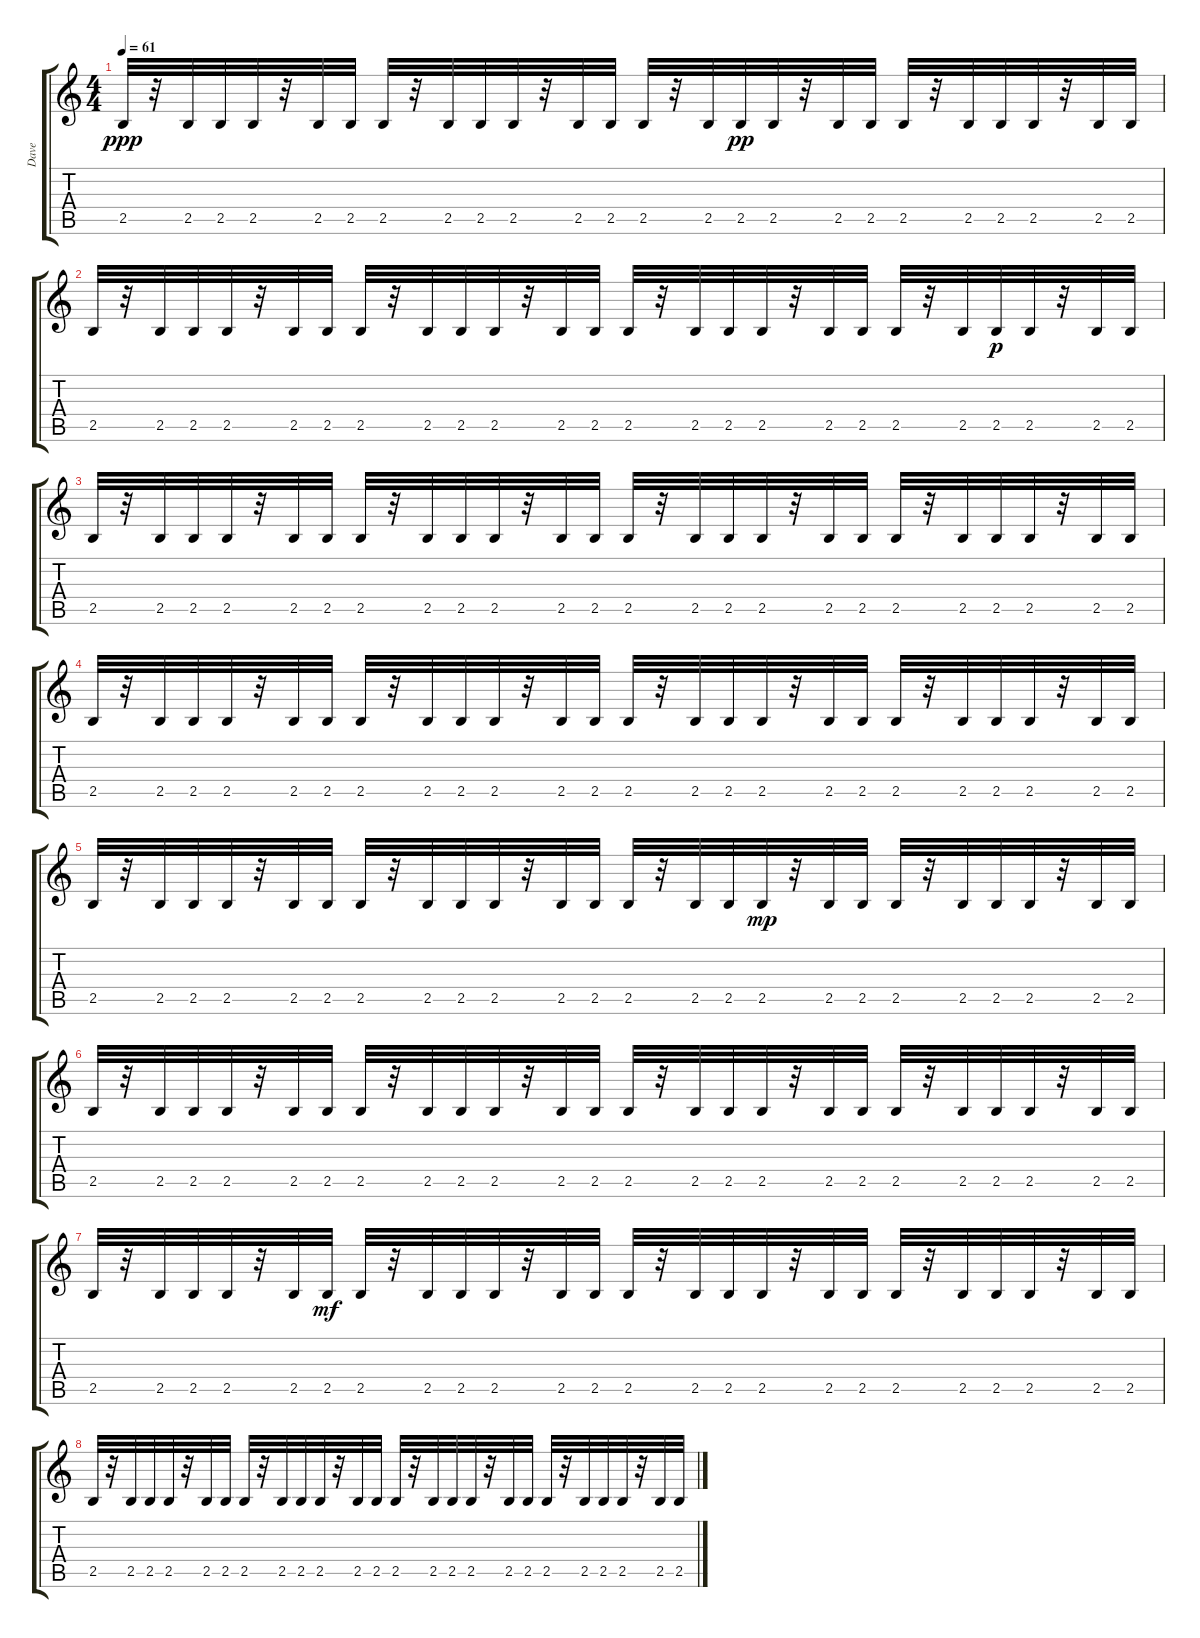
\track ("Dave" "Dave") {instrument electricguitarjazz}
\staff {score tabs}
\tuning (E4 B3 G3 D3 A2 E2) {hide}
\ts (4 4)
\tempo 61
\clef g2
\ks c
2.5.32{dy ppp instrument electricguitarmuted} r.32 2.5.32 2.5.32 2.5.32 r.32 2.5.32 2.5.32 2.5.32 r.32 2.5.32 2.5.32 2.5.32 r.32 2.5.32 2.5.32 2.5.32 r.32 2.5.32 2.5.32{dy pp} 2.5.32 r.32 2.5.32 2.5.32 2.5.32 r.32 2.5.32 2.5.32 2.5.32 r.32 2.5.32 2.5.32 |
2.5.32 r.32 2.5.32 2.5.32 2.5.32 r.32 2.5.32 2.5.32 2.5.32 r.32 2.5.32 2.5.32 2.5.32 r.32 2.5.32 2.5.32 2.5.32 r.32 2.5.32 2.5.32 2.5.32 r.32 2.5.32 2.5.32 2.5.32 r.32 2.5.32 2.5.32{dy p} 2.5.32 r.32 2.5.32 2.5.32 |
2.5.32 r.32 2.5.32 2.5.32 2.5.32 r.32 2.5.32 2.5.32 2.5.32 r.32 2.5.32 2.5.32 2.5.32 r.32 2.5.32 2.5.32 2.5.32 r.32 2.5.32 2.5.32 2.5.32 r.32 2.5.32 2.5.32 2.5.32 r.32 2.5.32 2.5.32 2.5.32 r.32 2.5.32 2.5.32 |
2.5.32 r.32 2.5.32 2.5.32 2.5.32 r.32 2.5.32 2.5.32 2.5.32 r.32 2.5.32 2.5.32 2.5.32 r.32 2.5.32 2.5.32 2.5.32 r.32 2.5.32 2.5.32 2.5.32 r.32 2.5.32 2.5.32 2.5.32 r.32 2.5.32 2.5.32 2.5.32 r.32 2.5.32 2.5.32 |
2.5.32 r.32 2.5.32 2.5.32 2.5.32 r.32 2.5.32 2.5.32 2.5.32 r.32 2.5.32 2.5.32 2.5.32 r.32 2.5.32 2.5.32 2.5.32 r.32 2.5.32 2.5.32 2.5.32{dy mp} r.32 2.5.32 2.5.32 2.5.32 r.32 2.5.32 2.5.32 2.5.32 r.32 2.5.32 2.5.32 |
2.5.32 r.32 2.5.32 2.5.32 2.5.32 r.32 2.5.32 2.5.32 2.5.32 r.32 2.5.32 2.5.32 2.5.32 r.32 2.5.32 2.5.32 2.5.32 r.32 2.5.32 2.5.32 2.5.32 r.32 2.5.32 2.5.32 2.5.32 r.32 2.5.32 2.5.32 2.5.32 r.32 2.5.32 2.5.32 |
2.5.32 r.32 2.5.32 2.5.32 2.5.32 r.32 2.5.32 2.5.32{dy mf} 2.5.32 r.32 2.5.32 2.5.32 2.5.32 r.32 2.5.32 2.5.32 2.5.32 r.32 2.5.32 2.5.32 2.5.32 r.32 2.5.32 2.5.32 2.5.32 r.32 2.5.32 2.5.32 2.5.32 r.32 2.5.32 2.5.32 |
2.5.32 r.32 2.5.32 2.5.32 2.5.32 r.32 2.5.32 2.5.32 2.5.32 r.32 2.5.32 2.5.32 2.5.32 r.32 2.5.32 2.5.32 2.5.32 r.32 2.5.32 2.5.32 2.5.32 r.32 2.5.32 2.5.32 2.5.32 r.32 2.5.32 2.5.32 2.5.32 r.32 2.5.32 2.5.32
